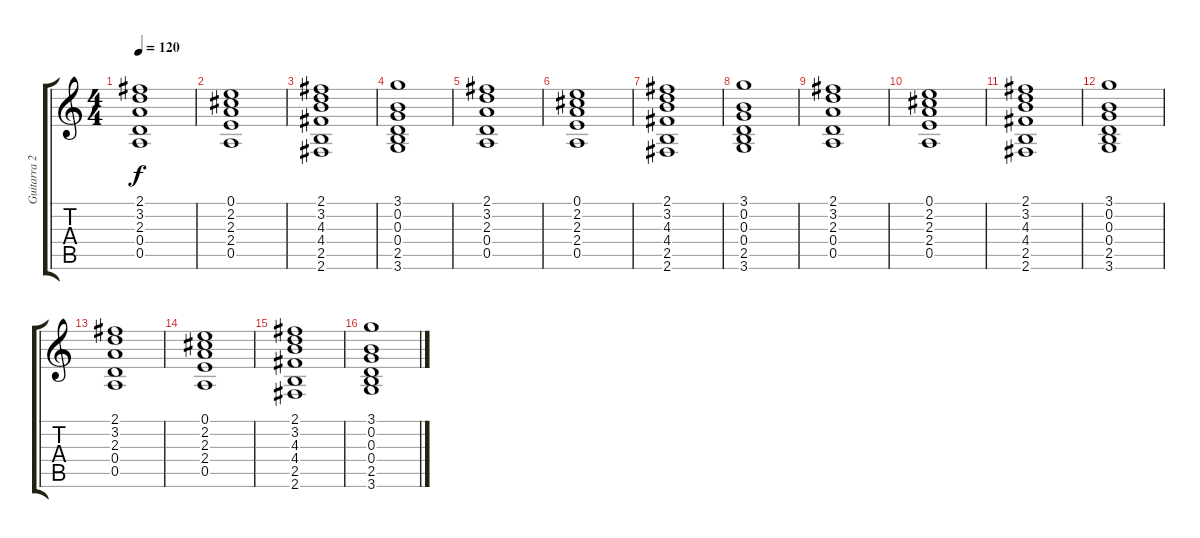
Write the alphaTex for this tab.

\track ("Guitarra 2" "Guitarra 2") {instrument electricguitarclean}
\staff {score tabs}
\tuning (E4 B3 G3 D3 A2 E2) {hide}
\ts (4 4)
\tempo 120
\clef g2
\ks c
(2.1 3.2 2.3 0.4 0.5).1{dy f} |
(0.1 2.2 2.3 2.4 0.5).1 |
(2.1 3.2 4.3 4.4 2.5 2.6).1 |
(3.1 0.2 0.3 0.4 2.5 3.6).1 |
(2.1 3.2 2.3 0.4 0.5).1 |
(0.1 2.2 2.3 2.4 0.5).1 |
(2.1 3.2 4.3 4.4 2.5 2.6).1 |
(3.1 0.2 0.3 0.4 2.5 3.6).1 |
(2.1 3.2 2.3 0.4 0.5).1 |
(0.1 2.2 2.3 2.4 0.5).1 |
(2.1 3.2 4.3 4.4 2.5 2.6).1 |
(3.1 0.2 0.3 0.4 2.5 3.6).1 |
(2.1 3.2 2.3 0.4 0.5).1 |
(0.1 2.2 2.3 2.4 0.5).1 |
(2.1 3.2 4.3 4.4 2.5 2.6).1 |
(3.1 0.2 0.3 0.4 2.5 3.6).1
